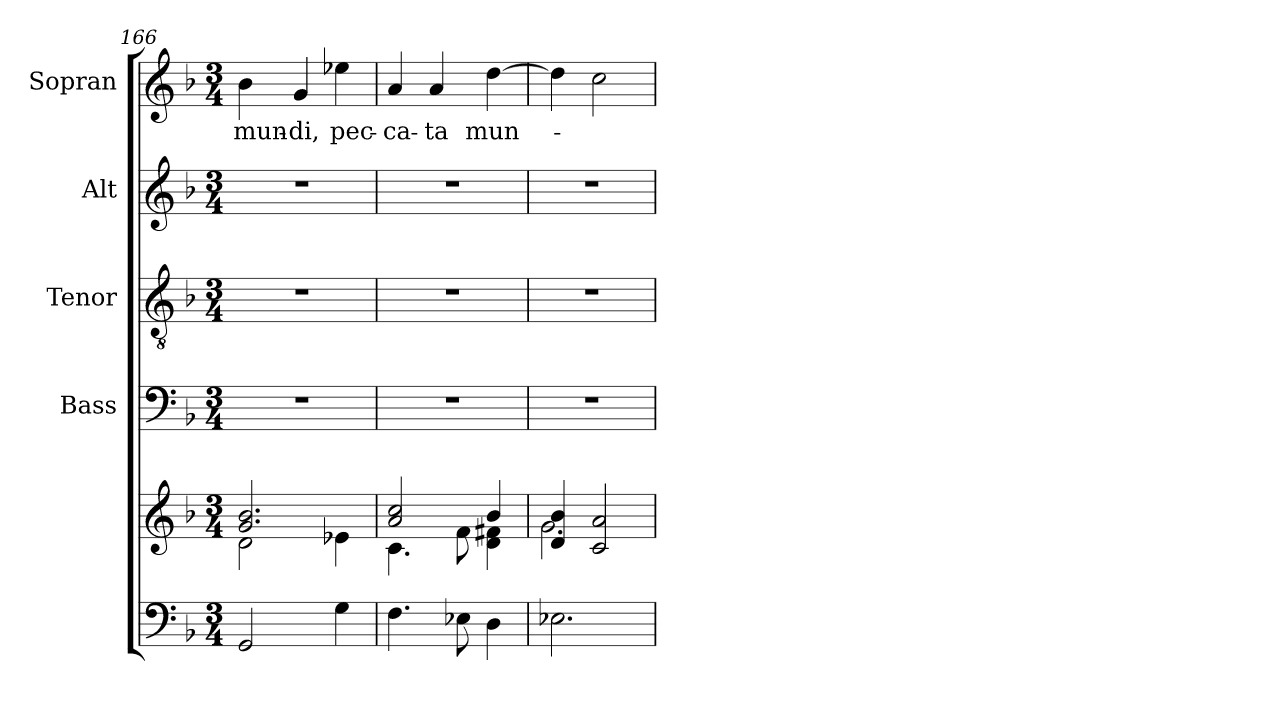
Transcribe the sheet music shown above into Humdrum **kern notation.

**kern	**kern	**kern	**kern	**kern	**kern	**text
*part5	*part5	*part4	*part3	*part2	*part1	*part1
*staff6	*staff5	*staff4	*staff3	*staff2	*staff1	*staff1
*	*	*I"Bass	*I"Tenor	*I"Alt	*I"Sopran	*
*	*	*I'B.	*I'T.	*I'A.	*I'S.	*
*clefF4	*clefG2	*clefF4	*clefGv2	*clefG2	*clefG2	*
*k[b-]	*k[b-]	*k[b-]	*k[b-]	*k[b-]	*k[b-]	*
*F:	*F:	*F:	*F:	*F:	*F:	*
*M3/4	*M3/4	*M3/4	*M3/4	*M3/4	*M3/4	*
=166	=166	=166	=166	=166	=166	=166
*	*^	*	*	*	*	*
!	!	!	!	!	!	!	!LO:LY:b
2GG/	2.g/ 2.b-/	2d\	2.r	2.r	2.r	4b-\	mun-
!	!	!	!	!	!	!	!LO:LY:b
.	.	.	.	.	.	4g/	-di,
!	!	!	!	!	!	!	!LO:LY:b
4G\	.	4e-X\	.	.	.	4ee-X\	pec-
!!LO:LB:g=z
=167	=167	=167	=167	=167	=167	=167	=167
!	!	!	!	!	!	!	!LO:LY:b
4.F\	2a/ 2cc/	4.c\	2.r	2.r	2.r	4a/	-ca-
!	!	!	!	!	!	!	!LO:LY:b
.	.	.	.	.	.	4a/	-ta
8E-X\	.	8f\	.	.	.	.	.
!	!	!	!	!	!	!	!LO:LY:b
4D\	4b-/	4d\ 4f#X\	.	.	.	[4dd\	mun-
=168	=168	=168	=168	=168	=168	=168	=168
2.E-X\	4d/ 4b-/	2.g\	2.r	2.r	2.r	4dd\]	.
.	2c/ 2a/	.	.	.	.	2cc\	.
*	*v	*v	*	*	*	*	*
=	=	=	=	=	=	=
*-	*-	*-	*-	*-	*-	*-
